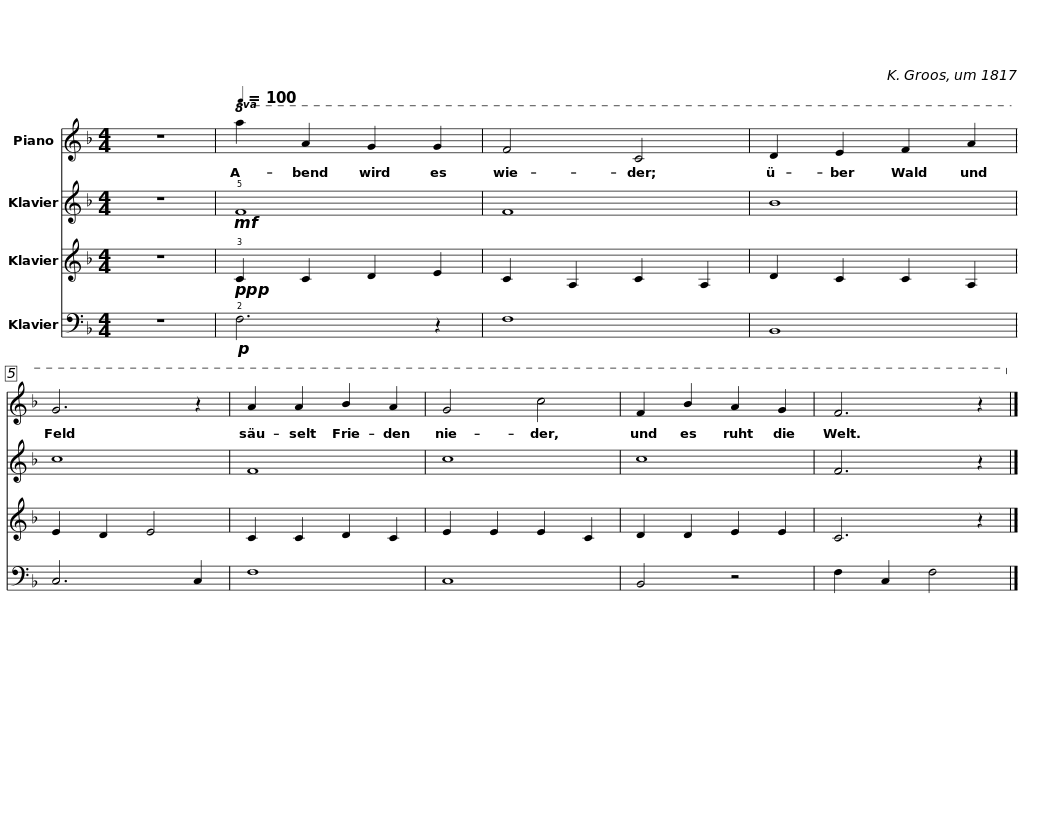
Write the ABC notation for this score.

X:1
%%score 1 2 3 4
L:1/8
M:4/4
I:linebreak $
K:F
V:1 treble
V:2 treble
V:3 treble
V:4 bass
V:1
 z8 |[Q:1/4=100]!8va(! a2 a2 g2 g2 | f4 c4 | d2 e2 f2 a2 | g6 z2 |$ %5
 a2 a2 b2 a2 | g4 c'4 | f2 b2 a2 g2 | f6 z2!8va)! |] %9
V:2
 z8 |!mf! !5!F8 | F8 | B8 | c8 |$ %5
 F8 | c8 | c8 | F6 z2 |] %9
V:3
 z8 |!pp!!p! !3!C2 C2 D2 E2 | C2 A,2 C2 A,2 | D2 C2 C2 A,2 | E2 D2 E4 |$ %5
 C2 C2 D2 C2 | E2 E2 E2 C2 | D2 D2 E2 E2 | C6 z2 |] %9
V:4
 z8 |!p! !2!F,6 z2 | F,8 | B,,8 | C,6 C,2 |$ %5
 F,8 | C,8 | B,,4 z4 | F,2 C,2 F,4 |] %9
